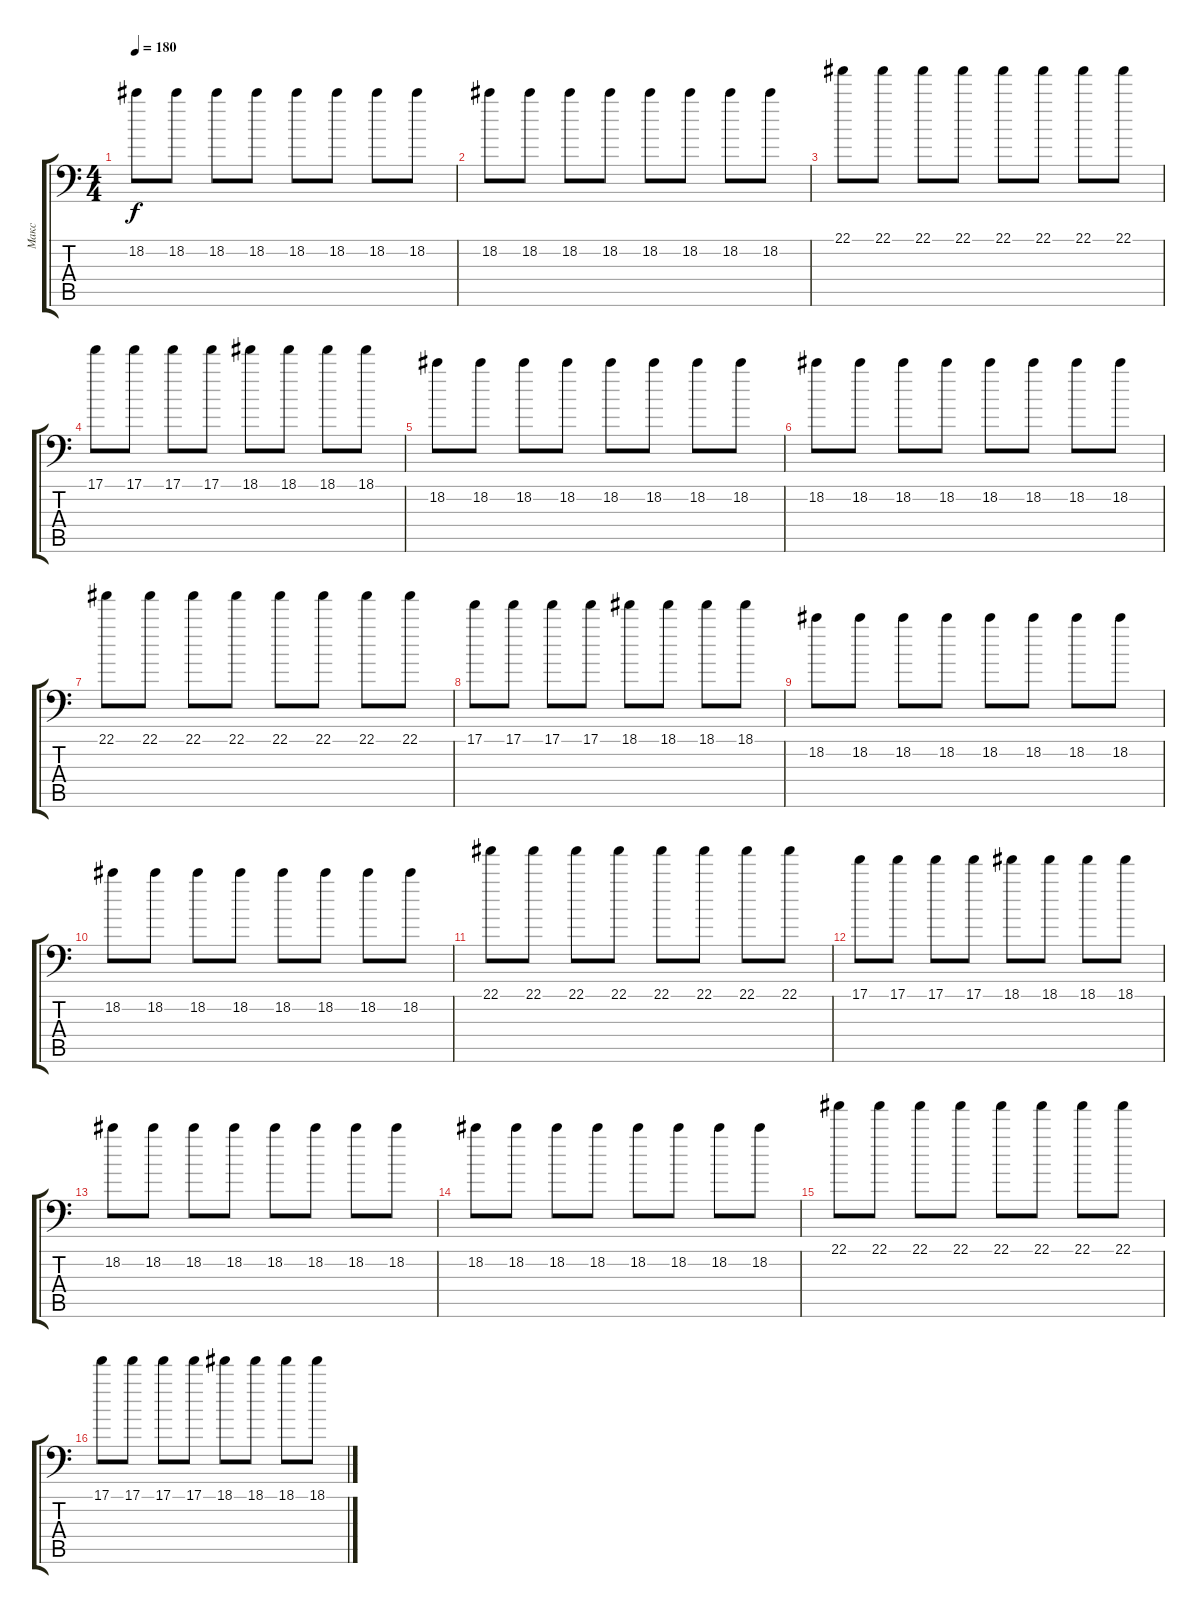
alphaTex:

\track ("Макс" "Макс") {instrument distortionguitar}
\staff {score tabs}
\tuning (C4 G3 Eb3 Bb2 F2 Bb1) {hide}
\ts (4 4)
\tempo 180
\clef f4
\ks c
18.2.8{dy f} 18.2.8 18.2.8 18.2.8 18.2.8 18.2.8 18.2.8 18.2.8 |
18.2.8 18.2.8 18.2.8 18.2.8 18.2.8 18.2.8 18.2.8 18.2.8 |
22.1.8 22.1.8 22.1.8 22.1.8 22.1.8 22.1.8 22.1.8 22.1.8 |
17.1.8 17.1.8 17.1.8 17.1.8 18.1.8 18.1.8 18.1.8 18.1.8 |
18.2.8 18.2.8 18.2.8 18.2.8 18.2.8 18.2.8 18.2.8 18.2.8 |
18.2.8 18.2.8 18.2.8 18.2.8 18.2.8 18.2.8 18.2.8 18.2.8 |
22.1.8 22.1.8 22.1.8 22.1.8 22.1.8 22.1.8 22.1.8 22.1.8 |
17.1.8 17.1.8 17.1.8 17.1.8 18.1.8 18.1.8 18.1.8 18.1.8 |
18.2.8 18.2.8 18.2.8 18.2.8 18.2.8 18.2.8 18.2.8 18.2.8 |
18.2.8 18.2.8 18.2.8 18.2.8 18.2.8 18.2.8 18.2.8 18.2.8 |
22.1.8 22.1.8 22.1.8 22.1.8 22.1.8 22.1.8 22.1.8 22.1.8 |
17.1.8 17.1.8 17.1.8 17.1.8 18.1.8 18.1.8 18.1.8 18.1.8 |
18.2.8 18.2.8 18.2.8 18.2.8 18.2.8 18.2.8 18.2.8 18.2.8 |
18.2.8 18.2.8 18.2.8 18.2.8 18.2.8 18.2.8 18.2.8 18.2.8 |
22.1.8 22.1.8 22.1.8 22.1.8 22.1.8 22.1.8 22.1.8 22.1.8 |
17.1.8 17.1.8 17.1.8 17.1.8 18.1.8 18.1.8 18.1.8 18.1.8
